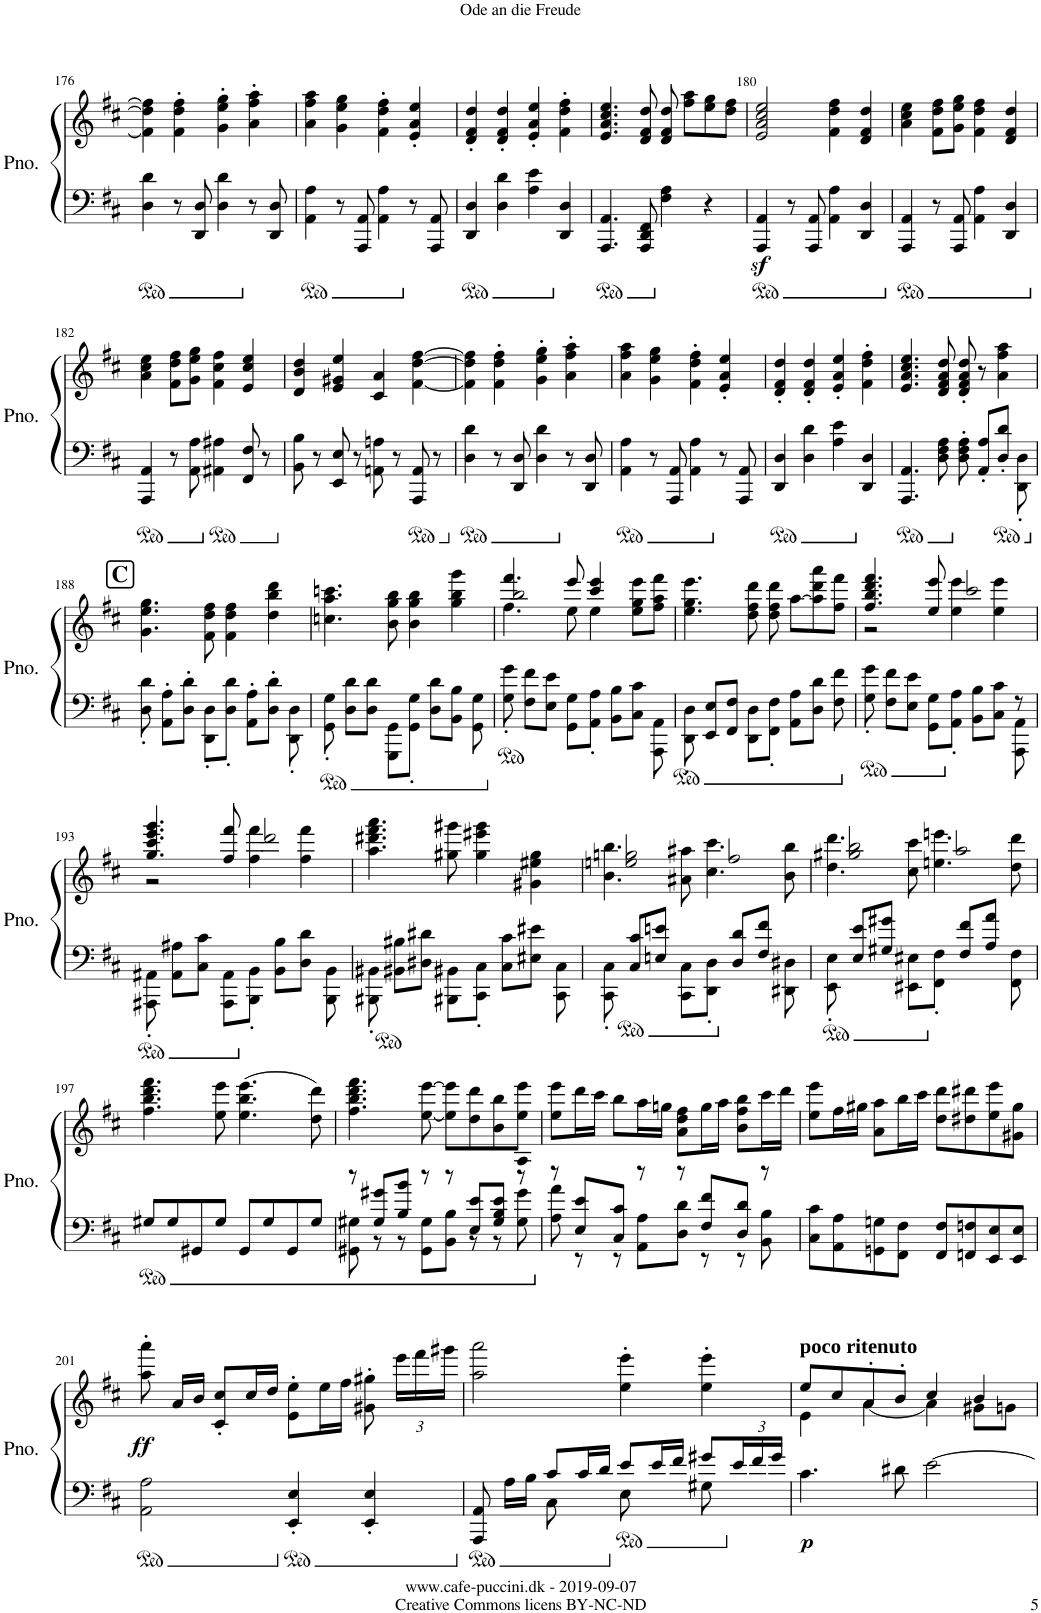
**kern	**kern	**dynam
*part1	*part1	*part1
*staff2	*staff1	*staff1/2
*I"Piano	*	*
*I'Pno.	*	*
!!LO:PB:g=z
*clefF4	*clefG2	*
*k[f#c#]	*k[f#c#]	*
*M4/4	*M4/4	*
*met(c)	*met(c)	*
=176	=176	=176
4D\ 4d\	4f#\] 4dd\] 4ff#\]	.
8r	4f#\' 4dd\' 4ff#\'	.
8DD/ 8D/	.	.
4D\ 4d\	4g\' 4ee\' 4gg\'	.
8r	4a\' 4ff#\' 4aa\'	.
8DD/ 8D/	.	.
=177	=177	=177
4AA\ 4A\	4a\ 4ff#\ 4aa\	.
8r	4g\ 4ee\ 4gg\	.
8AAA/ 8AA/	.	.
4AA\ 4A\	4f#\' 4dd\' 4ff#\'	.
8r	4e/' 4a/' 4ee/'	.
8AAA/ 8AA/	.	.
=178	=178	=178
4DD/ 4D/	4d/' 4f#/' 4dd/'	.
4D\ 4d\	4d/' 4f#/' 4dd/'	.
4A\ 4e\	4e/' 4a/' 4ee/'	.
4DD/ 4D/	4f#\' 4dd\' 4ff#\'	.
=179	=179	=179
4.AAA/ 4.AA/	4.e/ 4.a/ 4.cc#/ 4.ee/	.
8AAA/ 8DD/ 8FF#/	8d/ 8f#/ 8dd/	.
4F#\ 4A\	8d/ 8f#/ 8dd/	.
.	8ff#\ 8aa\L	.
4r	8ee\ 8gg\	.
.	8dd\ 8ff#\J	.
=180	=180	=180
4AAA/z< 4AA/z<	2e/ 2a/ 2cc#/ 2ee/	.
8r	.	.
8AAA/ 8AA/	.	.
4AA\ 4A\	4f#\ 4dd\ 4ff#\	.
4DD/ 4D/	4d/ 4f#/ 4dd/	.
=181	=181	=181
4AAA/ 4AA/	4a\ 4cc#\ 4ee\	.
8r	8f#\ 8dd\ 8ff#\L	.
8AAA/ 8AA/	8g\ 8ee\ 8gg\J	.
4AA\ 4A\	4f#\ 4dd\ 4ff#\	.
4DD/ 4D/	4d/ 4f#/ 4dd/	.
!!LO:LB:g=z
=182	=182	=182
4AAA/ 4AA/	4a\ 4cc#\ 4ee\	.
8r	8f#\ 8dd\ 8ff#\L	.
8AA\ 8A\	8g\ 8ee\ 8gg\J	.
4AA#X\ 4A#X\	4f#\ 4cc#\ 4ff#\	.
8FF#/ 8F#/	4e/ 4cc#/ 4ee/	.
8r	.	.
=183	=183	=183
8BB\ 8B\	4d/ 4b/ 4dd/	.
8r	.	.
8EE/ 8E/	4e/ 4g#X/ 4ee/	.
8r	.	.
8AAn\ 8An\	4c#/ 4a/	.
8r	.	.
8AAA/ 8AA/	[4f#\ [4dd\ [4ff#\	.
8r	.	.
=184	=184	=184
4D\ 4d\	4f#\] 4dd\] 4ff#\]	.
8r	4f#\' 4dd\' 4ff#\'	.
8DD/ 8D/	.	.
4D\ 4d\	4g\' 4ee\' 4gg\'	.
8r	4a\' 4ff#\' 4aa\'	.
8DD/ 8D/	.	.
=185	=185	=185
4AA\ 4A\	4a\ 4ff#\ 4aa\	.
8r	4g\ 4ee\ 4gg\	.
8AAA/ 8AA/	.	.
4AA\ 4A\	4f#\' 4dd\' 4ff#\'	.
8r	4e/' 4a/' 4ee/'	.
8AAA/ 8AA/	.	.
=186	=186	=186
4DD/ 4D/	4d/' 4f#/' 4dd/'	.
4D\ 4d\	4d/' 4f#/' 4dd/'	.
4A\ 4e\	4e/' 4a/' 4ee/'	.
4DD/ 4D/	4f#\' 4dd\' 4ff#\'	.
=187	=187	=187
*^	*	*
4.AAA/ 4.AA/	2ryy	4.e/ 4.a/ 4.cc#/ 4.ee/	.
8D\ 8F#\ 8A\	.	8d/ 8f#/ 8a/ 8dd/	.
8D\' 8F#\' 8A\'	4.ryy	8d/' 8f#/' 8a/' 8dd/'	.
8AA/' 8A/'L	.	8r	.
8D/' 8d/'J	.	4a\ 4ff#\ 4aa\	.
8ryy	8DD\' 8D\'	.	.
!!LO:LB:g=z
=188	=188	=188	=188
8ryy	8D\' 8d\'	4.g\ 4.ee\ 4.gg\	.
8AA\' 8A\'L	8ryy	.	.
8D\' 8d\'J	8ryy	.	.
8ryy	8DD\' 8D\'L	8f#\ 8dd\ 8ff#\	.
8ryy	8D\' 8d\'J	4f#\ 4dd\ 4ff#\	.
8AA\' 8A\'L	8ryy	.	.
8D\' 8d\'J	8ryy	4dd\ 4bb\ 4ddd\	.
8ryy	8DD\' 8D\'	.	.
=189	=189	=189	=189
8ryy	8GG\' 8G\'	4.ccn\ 4.aa\ 4.cccn\	.
8D\ 8d\L	8ryy	.	.
8D\ 8d\J	8ryy	.	.
8ryy	8GGG\ 8GG\L	8b\ 8gg\ 8bb\	.
8ryy	8GG\' 8G\'J	4b\ 4gg\ 4bb\	.
8D\ 8d\L	8ryy	.	.
8BB\ 8B\J	8ryy	4gg\ 4bb\ 4ggg\	.
8ryy	8GG\ 8G\	.	.
=190	=190	=190	=190
*	*	*^	*
*	*	*	*^	*
8ryy	8G\' 8g\'	4.fff#/	4.ff#\	2bb/	.
8F#\ 8f#\L	8ryy	.	.	.	.
8E\ 8e\J	8ryy	.	.	.	.
8ryy	8GG\ 8G\L	8eee/	8ee\	.	.
8ryy	8AA\' 8A\'J	4ccc#/ 4eee/	4ee\	2ryy	.
8BB\ 8B\L	8ryy	.	.	.	.
8C#\ 8c#\J	8ryy	8ee\ 8gg\ 8eee\L	4ryy	.	.
8ryy	8AAA\ 8AA\	8ff#\ 8aa\ 8fff#\J	.	.	.
*	*	*v	*v	*v	*
=191	=191	=191	=191
8ryy	8DD\' 8D\'	4.ee\ 4.gg\ 4.eee\	.
8EE/ 8E/L	8ryy	.	.
8FF#/ 8F#/J	8ryy	.	.
8ryy	8DD\ 8D\L	8dd\ 8ff#\ 8ddd\	.
8ryy	8FF#\' 8F#\'J	8dd\ 8ff#\ 8ddd\	.
8AA\ 8A\L	8ryy	[8aa\L	.
8D\ 8d\J	8ryy	8aa\] 8ddd\ 8aaa\	.
8ryy	8F#\ 8f#\	8ff#\ 8fff#\J	.
=192	=192	=192	=192
*	*	*^	*
8ryy	8G\' 8g\'	4.ff#/ 4.bb/ 4.ddd/ 4.fff#/	2r	.
8F#\ 8f#\L	8ryy	.	.	.
8E\ 8e\J	8ryy	.	.	.
8ryy	8GG\ 8G\L	8ee/ 8eee/	.	.
8ryy	8AA\' 8A\'J	2ccc#/	4ee\ 4eee\	.
8BB\ 8B\L	8ryy	.	.	.
8C#\ 8c#\J	8ryy	.	4ee\ 4eee\	.
8r	8AAA\ 8AA\	.	.	.
!!LO:LB:g=z	!!
=193	=193	=193	=193	=193
8ryy	8AAA#X\' 8AA#X\'	4.gg/ 4.ccc#/ 4.eee/ 4.ggg/	2r	.
8AA#\ 8A#X\L	8ryy	.	.	.
8C#\ 8c#\J	8ryy	.	.	.
8ryy	8AAA#\ 8AA#\L	8ff#/ 8fff#/	.	.
8ryy	8BBB\' 8BB\'J	2ddd/	4ff#\ 4fff#\	.
8BB\ 8B\L	8ryy	.	.	.
8D\ 8d\J	8ryy	.	4ff#\ 4fff#\	.
8ryy	8BBB\ 8BB\	.	.	.
*	*	*v	*v	*
=194	=194	=194	=194
8ryy	8BBB#X\' 8BB#X\'	4.aa\ 4.ddd#X\ 4.fff#\ 4.aaa\	.
8BB#X\ 8B#X\L	8ryy	.	.
8D#X\ 8d#X\J	8ryy	.	.
8ryy	8BBB#X\ 8BB#X\L	8gg#X\ 8ggg#X\	.
8ryy	8CC#\' 8C#\'J	4gg#\ 4eee#X\ 4ggg#\	.
8C#\ 8c#\L	8ryy	.	.
8E#X\ 8e#X\J	8ryy	4g#X\ 4ee#X\ 4gg#\	.
8ryy	8CC#\ 8C#\	.	.
=195	=195	=195	=195
*	*	*^	*
8ryy	8CC#\' 8C#\'	2een/ 2ggn/	4.b\ 4.bb\	.
8C#/ 8c#/L	8ryy	.	.	.
8En/ 8en/J	8ryy	.	.	.
8ryy	8CC#\ 8C#\L	.	8a#X\ 8aa#X\	.
8ryy	8DD\' 8D\'J	2ff#/	4.cc#\ 4.ccc#\	.
8D/ 8d/L	8ryy	.	.	.
8F#/ 8f#/J	8ryy	.	.	.
8ryy	8DD#X\ 8D#X\	.	8b\ 8bb\	.
=196	=196	=196	=196	=196
8ryy	8EE\' 8E\'	2gg#X/ 2bb/	4.dd\ 4.ddd\	.
8E/ 8e/L	8ryy	.	.	.
8G#X/ 8g#X/J	8ryy	.	.	.
8ryy	8EE#X\ 8E#X\L	.	8cc#\ 8ccc#\	.
8ryy	8FF#\' 8F#\'J	2aa/	4.een\ 4.eeen\	.
8F#/ 8f#/L	8ryy	.	.	.
8A/ 8a/J	8ryy	.	.	.
8ryy	8FF#\ 8F#\	.	8dd\ 8ddd\	.
*v	*v	*	*	*
*	*v	*v	*
!!LO:LB:g=z
=197	=197	=197
8G#X/L	4.ff#\ 4.bb\ 4.ddd\ 4.fff#\	.
8G#/	.	.
8GG#X/	.	.
8G#/J	8ee\ 8eee\	.
8GG#/L	(4.ee\ 4.bb\ 4.eee\	.
8G#/	.	.
8GG#/	.	.
8G#/J	8dd\ 8ddd\)	.
=198	=198	=198
*^	*	*
8r	8GG#X\ 8G#X\	4.ff#\ 4.bb\ 4.ddd\ 4.fff#\	.
8G#/ 8g#X/L	8r	.	.
8B/ 8b/J	8r	.	.
8r	8GG#\ 8G#\L	[8ee\ [8eee\	.
8r	8BB\ 8B\J	8ee\] 8eee\]L	.
8E/ 8e/L	8r	8dd\ 8ddd\	.
8G#/ 8B/ 8e/J	8r	8b\ 8bb\	.
8r	8G#\ 8g#\	8A\ 8ee\ 8eee\J	.
=199	=199	=199	=199
8r	8A\ 8a\	8ee\ 8eee\L	.
8E/ 8e/L	8r	16ddd\L	.
.	.	16ccc#\JJ	.
8C#/ 8c#/J	8r	8bb\L	.
8r	8AA\ 8A\L	16aa\L	.
.	.	16ggn\JJ	.
8r	8D\ 8d\J	8a\ 8dd\ 8ff#\L	.
8F#/ 8f#/L	8r	16gg\L	.
.	.	16aa\JJ	.
8D/ 8d/J	8r	8b\ 8ff#\ 8bb\L	.
8r	8BB\ 8B\	16ccc#\L	.
.	.	16ddd\JJ	.
*v	*v	*	*
=200	=200	=200
8C#\ 8c#\L	8ee\ 8eee\L	.
8AA\ 8A\	16ff#\L	.
.	16gg#X\JJ	.
8GGn\ 8Gn\	8a\ 8aa\L	.
8FF#\ 8F#\J	16bb\L	.
.	16ccc#\JJ	.
8FF#/ 8F#/L	8dd\ 8ddd\L	.
8FFn/ 8Fn/	8dd#X\ 8ddd#X\	.
8EE/ 8E/	8ee\ 8eee\	.
8EE/ 8E/J	8g#X\ 8gg#\J	.
!!LO:LB:g=z
=201	=201	=201
!	!	!LO:DY:b
2AA\ 2A\	8aa\' 8aaa\'	ff
.	16a/LL	.
.	16b/JJ	.
.	8c#/' 8cc#/'L	.
.	16cc#/L	.
.	16dd/JJ	.
4EE/' 4E/'	8e\' 8ee\'L	.
.	16ee\L	.
.	16ff#\JJ	.
4EE/' 4E/'	8g#X\' 8gg#X\'	.
*	*Xbrackettup	*
.	24eee\LL	.
.	24fff#\	.
.	24ggg#X\JJ	.
=202	=202	=202
*^	*	*
8ryy	8AAA/ 8AA/	2aa\ 2aaa\	.
16A\LL	8ryy	.	.
16B\JJ	.	.	.
8c#/L	8C#\	.	.
16c#/L	8ryy	.	.
16d/JJ	.	.	.
8e/L	8E\	4ee\' 4eee\'	.
16e/L	8ryy	.	.
16f#/JJ	.	.	.
8g#X/L	8G#X\	4ee\' 4eee\'	.
*Xbrackettup	*	*	*
24e/L	8ryy	.	.
24f#/	.	.	.
24g#/JJ	.	.	.
*v	*v	*	*
=203	=203	=203
*	*^	*
!	!	!	!LO:DY:b=2
4.c#\	8ee/L	4e\	p
.	8cc#/	.	.
.	8a'/	[4a\	.
8d#X\	8b'/J	.	.
[2e\	4cc#/	4a\]	.
.	4b/	8g#X\L	.
.	.	8gn\J	.
*	*v	*v	*
=	=	=
*-	*-	*-
